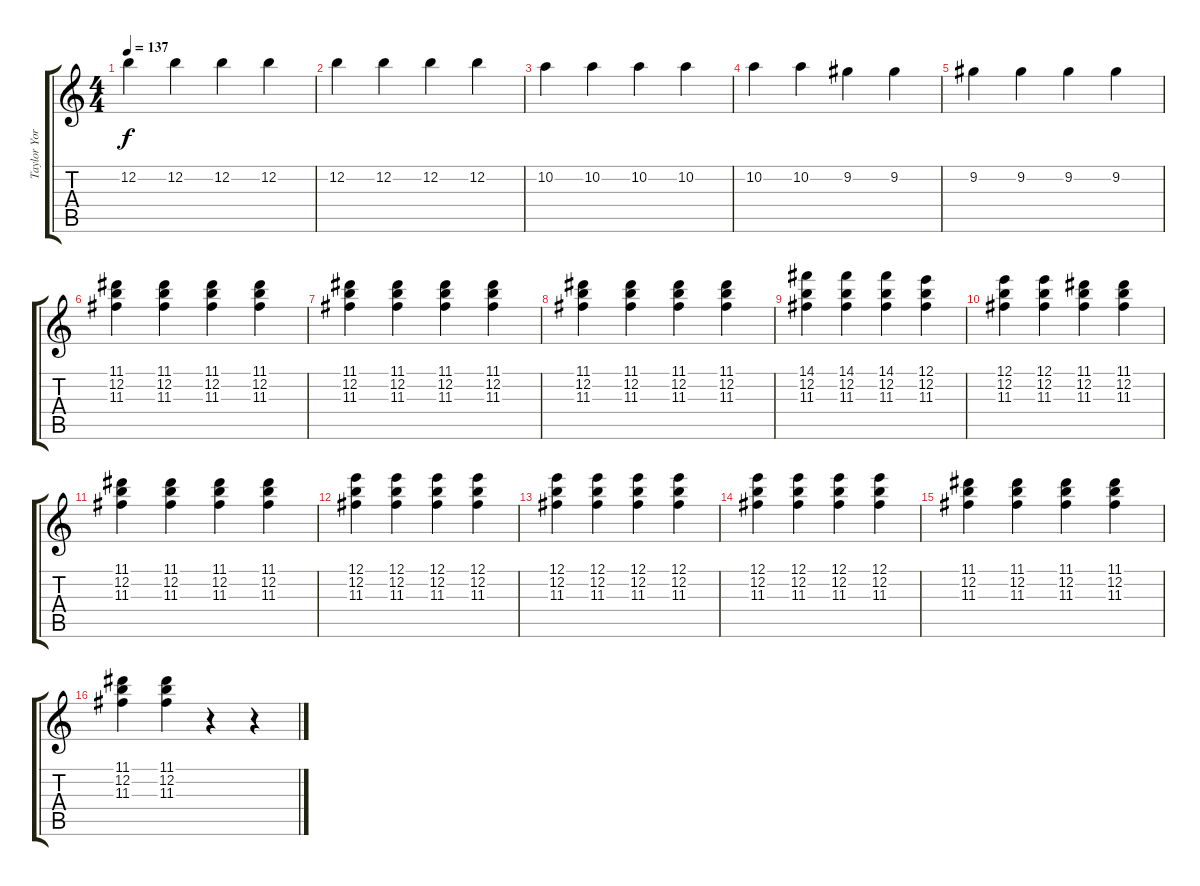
\track ("Taylor York" "Taylor Yor") {instrument electricguitarjazz}
\staff {score tabs}
\tuning (E4 B3 G3 D3 A2 E2) {hide}
\ts (4 4)
\tempo 137
\clef g2
\ks c
12.2.4{dy f} 12.2.4 12.2.4 12.2.4 |
12.2.4 12.2.4 12.2.4 12.2.4 |
10.2.4 10.2.4 10.2.4 10.2.4 |
10.2.4 10.2.4 9.2.4 9.2.4 |
9.2.4 9.2.4 9.2.4 9.2.4 |
(11.1 12.2 11.3).4 (11.1 12.2 11.3).4 (11.1 12.2 11.3).4 (11.1 12.2 11.3).4 |
(11.1 12.2 11.3).4 (11.1 12.2 11.3).4 (11.1 12.2 11.3).4 (11.1 12.2 11.3).4 |
(11.1 12.2 11.3).4 (11.1 12.2 11.3).4 (11.1 12.2 11.3).4 (11.1 12.2 11.3).4 |
(14.1 12.2 11.3).4 (14.1 12.2 11.3).4 (14.1 12.2 11.3).4 (12.1 12.2 11.3).4 |
(12.1 12.2 11.3).4 (12.1 12.2 11.3).4 (11.1 12.2 11.3).4 (11.1 12.2 11.3).4 |
(11.1 12.2 11.3).4 (11.1 12.2 11.3).4 (11.1 12.2 11.3).4 (11.1 12.2 11.3).4 |
(12.1 12.2 11.3).4 (12.1 12.2 11.3).4 (12.1 12.2 11.3).4 (12.1 12.2 11.3).4 |
(12.1 12.2 11.3).4 (12.1 12.2 11.3).4 (12.1 12.2 11.3).4 (12.1 12.2 11.3).4 |
(12.1 12.2 11.3).4 (12.1 12.2 11.3).4 (12.1 12.2 11.3).4 (12.1 12.2 11.3).4 |
(11.1 12.2 11.3).4 (11.1 12.2 11.3).4 (11.1 12.2 11.3).4 (11.1 12.2 11.3).4 |
(11.1 12.2 11.3).4 (11.1 12.2 11.3).4 r.4 r.4
